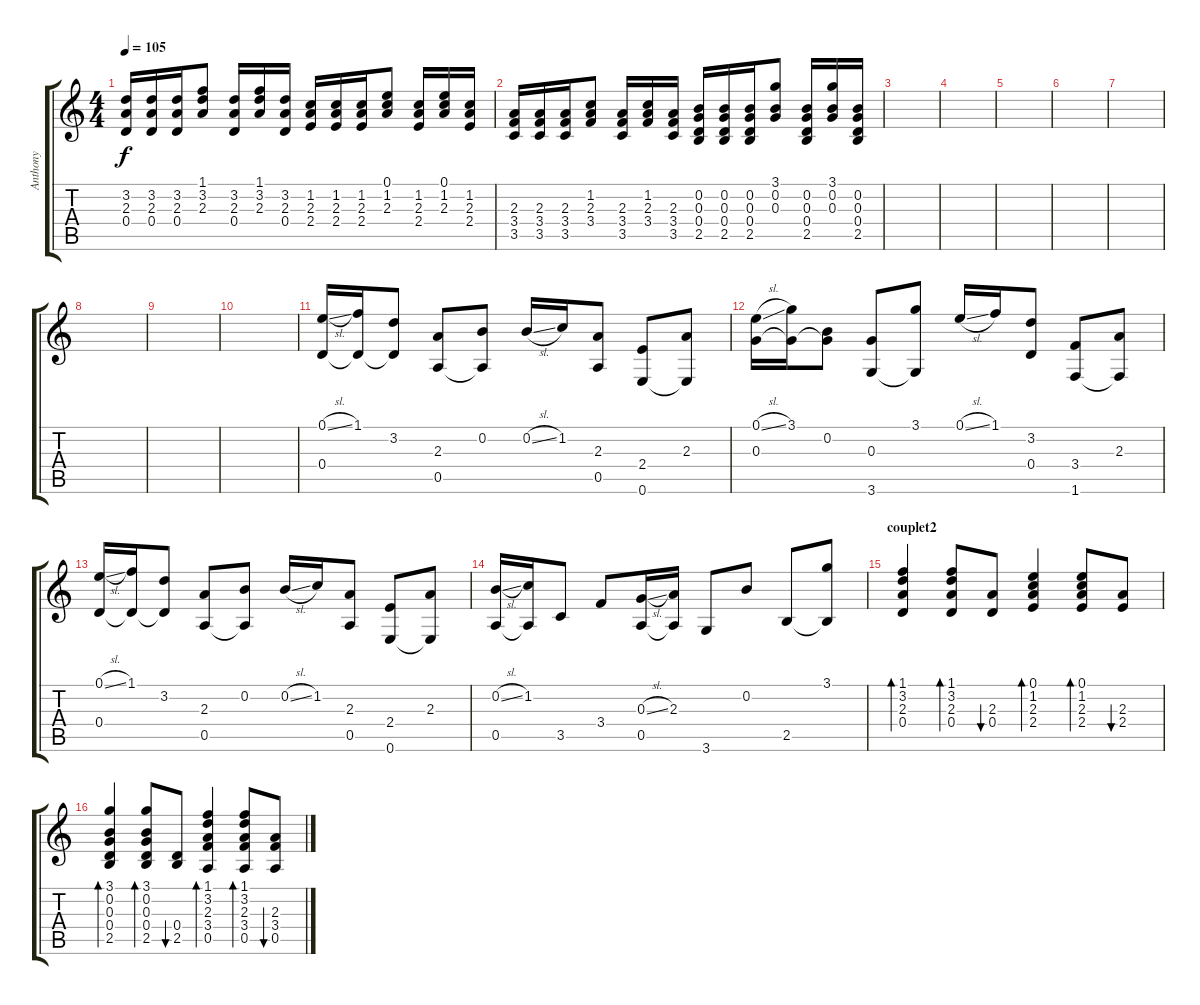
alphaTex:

\track ("Anthony" "Anthony") {instrument electricguitarmuted}
\staff {score tabs}
\tuning (E4 B3 G3 D3 A2 E2) {hide}
\ts (4 4)
\tempo 105
\clef g2
\ks c
(3.2 2.3 0.4).16{dy f} (3.2 2.3 0.4).16 (3.2 2.3 0.4).16 (1.1 3.2 2.3).8 (3.2 2.3 0.4).16 (1.1 3.2 2.3).16 (3.2 2.3 0.4).16 (1.2 2.3 2.4).16 (1.2 2.3 2.4).16 (1.2 2.3 2.4).16 (0.1 1.2 2.3).8 (1.2 2.3 2.4).16 (0.1 1.2 2.3).16 (1.2 2.3 2.4).16 |
(2.3 3.4 3.5).16 (2.3 3.4 3.5).16 (2.3 3.4 3.5).16 (1.2 2.3 3.4).8 (2.3 3.4 3.5).16 (1.2 2.3 3.4).16 (2.3 3.4 3.5).16 (0.2 0.3 0.4 2.5).16 (0.2 0.3 0.4 2.5).16 (0.2 0.3 0.4 2.5).16 (3.1 0.2 0.3).8 (0.2 0.3 0.4 2.5).16 (3.1 0.2 0.3).16 (0.2 0.3 0.4 2.5).16 |
|
|
|
|
|
|
|
|
(0.1{sl} 0.4).16 (1.1 0.4{t}).16 (3.2 0.4{t}).8 (2.3 0.5).8 (0.2 0.5{t}).8 0.2{sl}.16 1.2.16 (2.3 0.5).8 (2.4 0.6).8 (2.3 0.6{t}).8 |
(0.1{sl} 0.3).16 (3.1 0.3{t}).16 (0.2 0.3{t}).8 (0.3 3.6).8 (3.1 3.6{t}).8 0.1{sl}.16 1.1.16 (3.2 0.4).8 (3.4 1.6).8 (2.3 1.6{t}).8 |
(0.1{sl} 0.4).16 (1.1 0.4{t}).16 (3.2 0.4{t}).8 (2.3 0.5).8 (0.2 0.5{t}).8 0.2{sl}.16 1.2.16 (2.3 0.5).8 (2.4 0.6).8 (2.3 0.6{t}).8 |
(0.2{sl} 0.5).16 (1.2 0.5{t}).16 3.5.8 3.4.8 (0.3{sl} 0.5).16 (2.3 0.5{t}).16 3.6.8 0.2.8 2.5.8 (3.1 2.5{t}).8 |
\section ("" "couplet2")
(1.1 3.2 2.3 0.4).4{bd 60} (1.1 3.2 2.3 0.4).8{bd 60} (2.3 0.4).8{bu 60} (0.1 1.2 2.3 2.4).4{bd 60} (0.1 1.2 2.3 2.4).8{bd 60} (2.3 2.4).8{bu 60} |
(3.1 0.2 0.3 0.4 2.5).4{bd 60} (3.1 0.2 0.3 0.4 2.5).8{bd 60} (0.4 2.5).8{bu 60} (1.1 3.2 2.3 3.4 0.5).4{bd 60} (1.1 3.2 2.3 3.4 0.5).8{bd 60} (2.3 3.4 0.5).8{bu 60}
